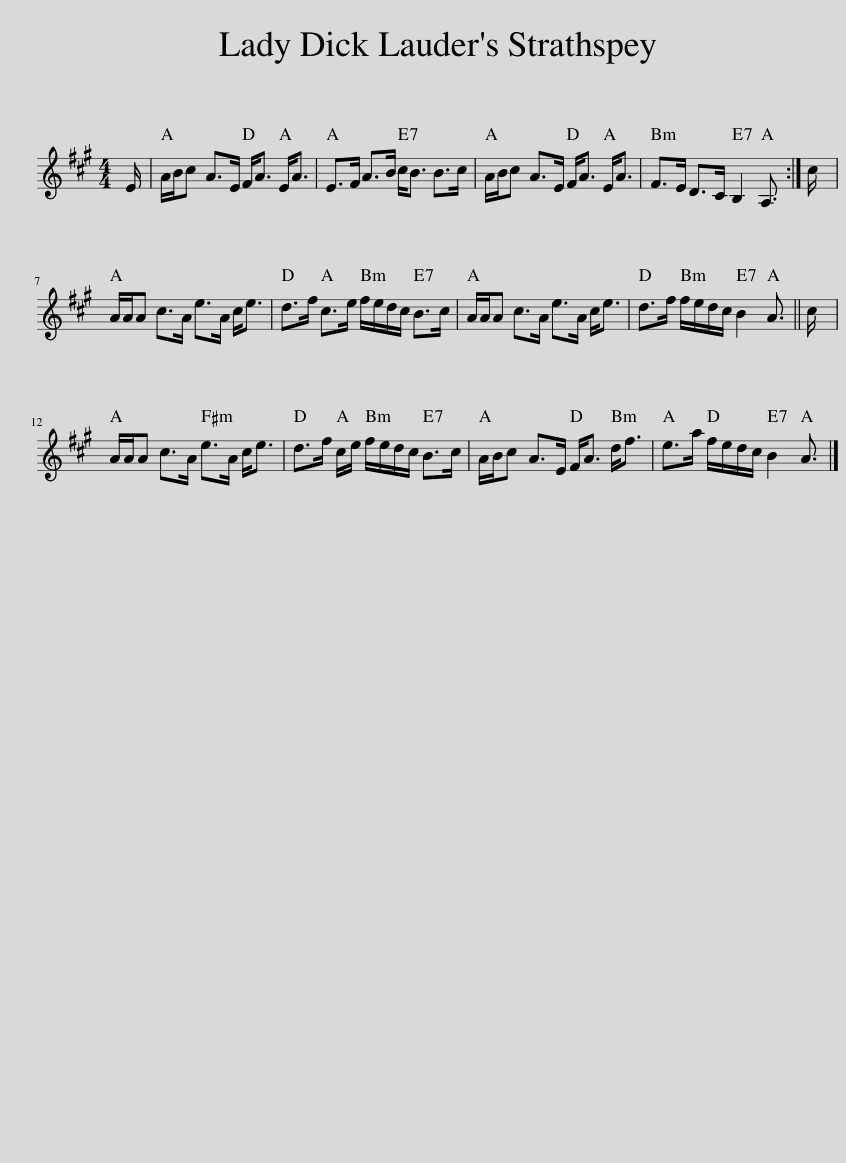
X:1
L:1/8
M:4/4
I:linebreak $
K:A
V:1 treble
V:1
 E/ | A/B/c A>E F<A E<A | E>F A>B c<B B>c | A/B/c A>E F<A E<A | F>E D>C B,2 A,3/2 :| %5
 c/ |$ A/A/A c>A e>A c<e | d>f c>e f/e/d/c/ B>c | A/A/A c>A e>A c<e | d>f f/e/d/c/ B2 A3/2 || %10
 c/ |$ A/A/A c>A e>A c<e | d>f c/e/ f/e/d/c/ B>c | A/B/c A>E F<A d<f | e>a f/e/d/c/ B2 A3/2 |] %15
